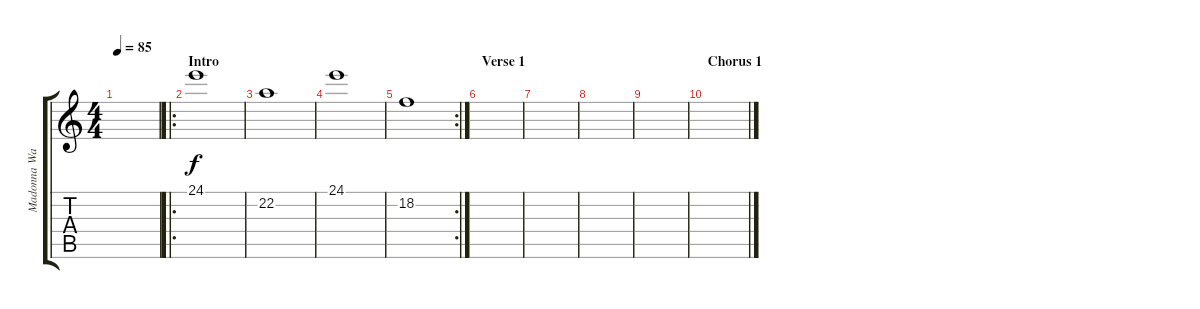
\track ("Madonna Wayne Gacy [Keyboard]" "Madonna Wa") {instrument fx1rain}
\staff {score tabs}
\tuning (E4 B3 G3 D3 A2 E2) {hide}
\ts (4 4)
\tempo 85
\clef g2
\ks c
|
\ro
\section ("" "Intro")
24.1.1{volume 3 instrument fx8scifi} |
22.2.1 |
24.1.1 |
\rc 2
18.2.1 |
\section ("" "Verse 1")
|
|
|
|
\section ("" "Chorus 1")
